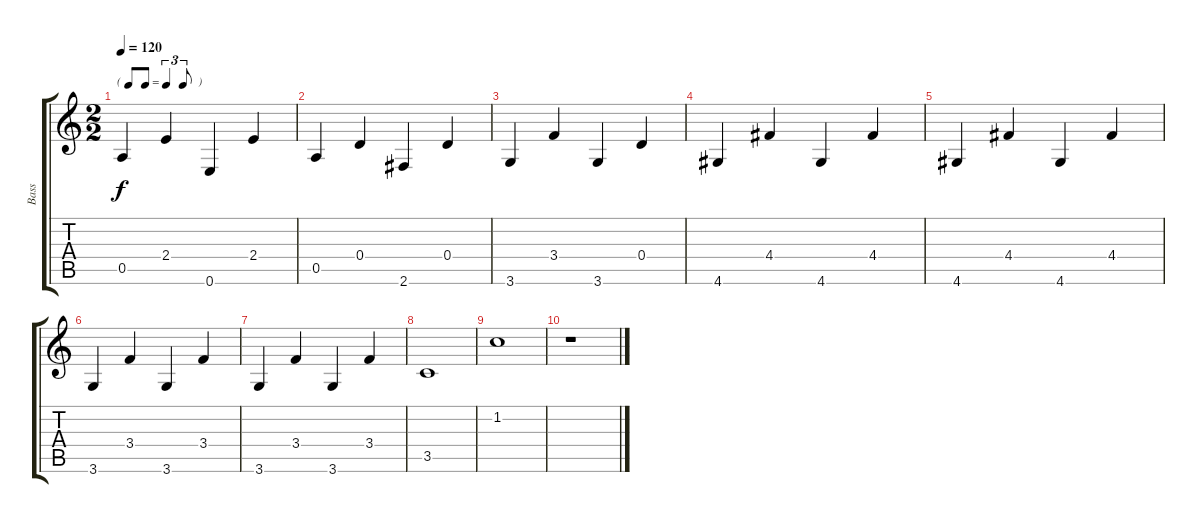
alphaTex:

\track ("Bass" "Bass") {instrument acousticguitarnylon}
\staff {score tabs}
\tuning (E4 B3 G3 D3 A2 E2) {hide}
\ts (2 2)
\tf triplet8th
\tempo 120
\clef g2
\ks c
0.5.4{dy f} 2.4.4 0.6.4 2.4.4 |
0.5.4 0.4.4 2.6.4 0.4.4 |
3.6.4 3.4.4 3.6.4 0.4.4 |
4.6.4 4.4.4 4.6.4 4.4.4 |
4.6.4 4.4.4 4.6.4 4.4.4 |
3.6.4 3.4.4 3.6.4 3.4.4 |
3.6.4 3.4.4 3.6.4 3.4.4 |
3.5.1 |
1.2.1 |
r.1
